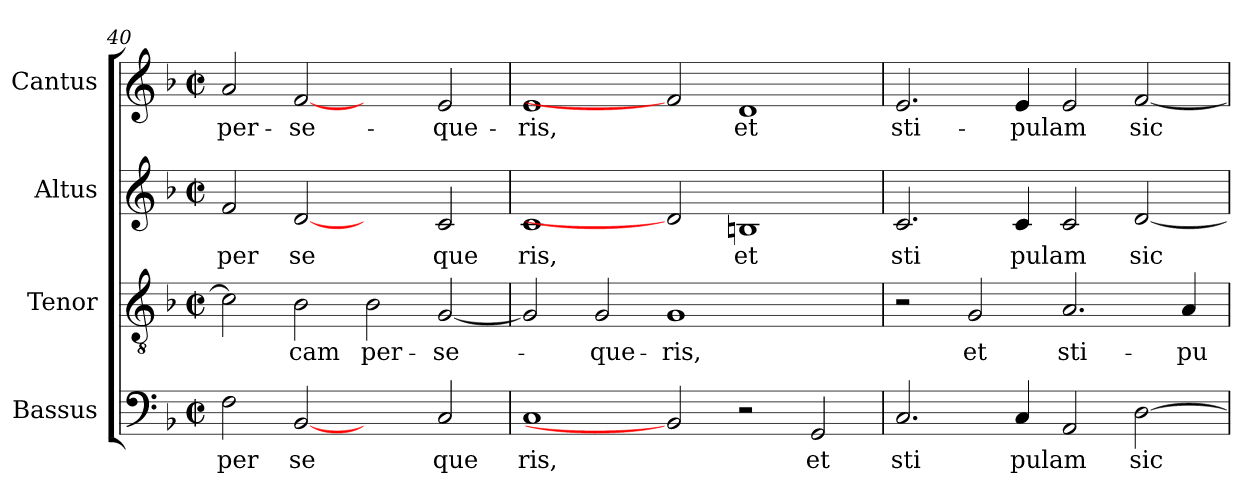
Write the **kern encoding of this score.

**kern	**text	**kern	**text	**kern	**text	**kern	**text
*part4	*part4	*part3	*part3	*part2	*part2	*part1	*part1
*staff4	*staff4	*staff3	*staff3	*staff2	*staff2	*staff1	*staff1
*I"Bassus	*	*I"Tenor	*	*I"Altus	*	*I"Cantus	*
*clefF4	*	*clefGv2	*	*clefG2	*	*clefG2	*
*k[b-]	*	*k[b-]	*	*k[b-]	*	*k[b-]	*
*F:	*	*F:	*	*F:	*	*F:	*
*M2/2	*	*M2/2	*	*M2/2	*	*M2/2	*
*met(c|)	*	*met(c|)	*	*met(c|)	*	*met(c|)	*
=40	=40	=40	=40	=40	=40	=40	=40
!	!LO:LY:b:cj	!	!	!	!LO:LY:b:cj	!	!LO:LY:b:cj
2F\	per	2c\]	.	2f/	per	2a/	per-
!	!LO:LY:b:cj	!	!LO:LY:b:cj	!	!LO:LY:b:cj	!	!LO:LY:b:cj
[2BB-	se	2B-\	-cam	[2d	se	[2f	-se-
!	!	!	!LO:LY:b:cj	!	!	!	!
2ryy	.	2B-\	per-	2ryy	.	2ryy	.
!	!LO:LY:b:cj	!	!LO:LY:b:cj	!	!LO:LY:b:cj	!	!LO:LY:b:cj
2C/	que	[<2G/	-se-	2c/	que	2e/	-que-
=41	=41	=41	=41	=41	=41	=41	=41
!	!LO:LY:b:cj	!	!	!	!LO:LY:b:cj	!	!LO:LY:b:cj
1C	ris,	2G/]	.	1c	ris,	1e	-ris,
!	!	!	!LO:LY:b:cj	!	!	!	!
.	.	2G/	-que-	.	.	.	.
!	!	!	!LO:LY:b:cj	!	!	!	!
2BB-]	.	1G	-ris,	2d]	.	2f]	.
!	!	!	!	!	!LO:LY:b:cj	!	!LO:LY:b:cj
2r	.	.	.	1Bn	et	1d	et
!	!LO:LY:b:cj	!	!	!	!	!	!
2GG/	et	2ryy	.	.	.	.	.
=42	=42	=42	=42	=42	=42	=42	=42
!	!LO:LY:b:cj	!	!	!	!LO:LY:b:cj	!	!LO:LY:b:cj
2.C/	sti	2r	.	2.c/	sti	2.e/	sti-
!	!	!	!LO:LY:b:cj	!	!	!	!
.	.	2G/	et	.	.	.	.
!	!LO:LY:b	!	!	!	!LO:LY:b	!	!LO:LY:b
4C/	pulam	.	.	4c/	pulam	4e/	-pulam
!	!	!	!LO:LY:b:cj	!	!	!	!
2AA/	.	2.A/	sti-	2c/	.	2e/	.
!	!LO:LY:b	!	!	!	!LO:LY:b	!	!LO:LY:b
[>2D\	sic	.	.	[<2d/	sic	[<2f/	sic-
!	!	!	!LO:LY:b:cj	!	!	!	!
.	.	4A/	-pu-	.	.	.	.
=	=	=	=	=	=	=	=
*-	*-	*-	*-	*-	*-	*-	*-
